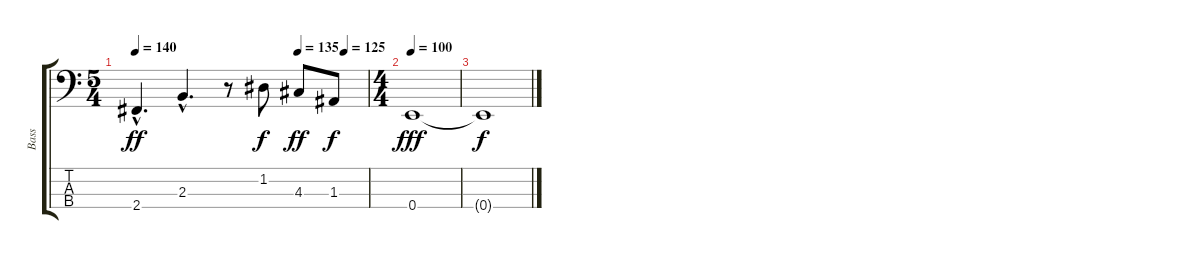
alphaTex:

\track ("Bass" "Bass") {instrument electricbassfinger}
\staff {score tabs}
\tuning (G2 D2 A1 E1) {hide}
\ts (5 4)
\tempo 140
\tempo (135 0.7)
\tempo (125 0.9)
\clef f4
\ks c
2.4{hac}.4{d dy ff} 2.3{hac}.4{d} r.8 1.2.8{dy f} 4.3.8{dy ff} 1.3.8{dy f} |
\ts (4 4)
\tempo 100
0.4.1{dy fff} |
0.4{t}.1{dy f}
